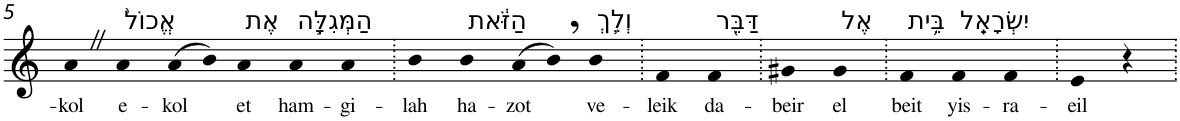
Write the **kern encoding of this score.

**kern	**text
*part1	*part1
*staff1	*staff1
*I"Piano	*
*I'Pno	*
!!LO:PB:g=z
*clefG2	*
*k[]	*
=5	=5
!	!LO:LY:b
4aZ	-kol
!LO:TX:a:t=אֱכוֹל֙	!
!	!LO:LY:b
4a	e-
!	!LO:LY:b
(>8a	-kol
8b)	.
!LO:TX:a:t=אֶת	!
!	!LO:LY:b
4a	et
!LO:TX:a:t=הַמְּגִלָּ֣ה	!
!	!LO:LY:b
4a	ham-
!	!LO:LY:b
4a	-gi-
=6.	=6.
!	!LO:LY:b
4b	-lah
!LO:TX:a:t=הַזֹּ֔את	!
!	!LO:LY:b
4b	ha-
!	!LO:LY:b
(>8a	-zot
8b,)	.
!LO:TX:a:t=וְלֵ֥ךְ	!
!	!LO:LY:b
4b	ve-
=7.	=7.
!	!LO:LY:b
4f	-leik
!LO:TX:a:t=דַּבֵּ֖ר	!
!	!LO:LY:b
4f	da-
=8.	=8.
!	!LO:LY:b
4g#X	-beir
!LO:TX:a:t=אֶל	!
!	!LO:LY:b
4g#	el
=9.	=9.
!LO:TX:a:t=בֵּ֥ית	!
!	!LO:LY:b
4f	beit
!LO:TX:a:t=יִשְׂרָאֵֽל	!
!	!LO:LY:b
4f	yis-
!	!LO:LY:b
4f	-ra-
=10.	=10.
!	!LO:LY:b
4e	-eil
4r	.
=.	=.
*-	*-
